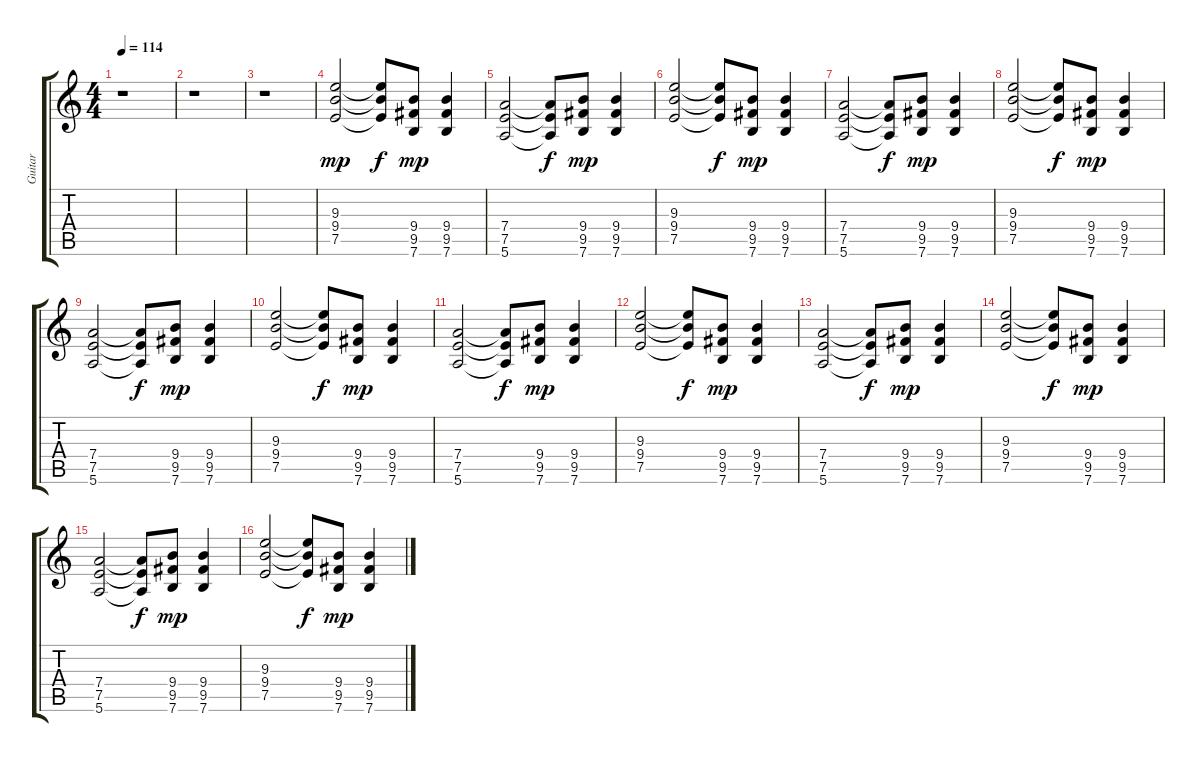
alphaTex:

\track ("Guitar" "Guitar") {instrument overdrivenguitar}
\staff {score tabs}
\tuning (E4 B3 G3 D3 A2 E2) {hide}
\ts (4 4)
\tempo 114
\clef g2
\ks c
r.1{dy mp} |
r.1 |
r.1 |
(9.3 9.4 7.5).2 (9.3{t} 9.4{t} 7.5{t}).8{dy f} (9.4 9.5 7.6).8{dy mp} (9.4 9.5 7.6).4 |
(7.4 7.5 5.6).2 (7.4{t} 7.5{t} 5.6{t}).8{dy f} (9.4 9.5 7.6).8{dy mp} (9.4 9.5 7.6).4 |
(9.3 9.4 7.5).2 (9.3{t} 9.4{t} 7.5{t}).8{dy f} (9.4 9.5 7.6).8{dy mp} (9.4 9.5 7.6).4 |
(7.4 7.5 5.6).2 (7.4{t} 7.5{t} 5.6{t}).8{dy f} (9.4 9.5 7.6).8{dy mp} (9.4 9.5 7.6).4 |
(9.3 9.4 7.5).2 (9.3{t} 9.4{t} 7.5{t}).8{dy f} (9.4 9.5 7.6).8{dy mp} (9.4 9.5 7.6).4 |
(7.4 7.5 5.6).2 (7.4{t} 7.5{t} 5.6{t}).8{dy f} (9.4 9.5 7.6).8{dy mp} (9.4 9.5 7.6).4 |
(9.3 9.4 7.5).2 (9.3{t} 9.4{t} 7.5{t}).8{dy f} (9.4 9.5 7.6).8{dy mp} (9.4 9.5 7.6).4 |
(7.4 7.5 5.6).2 (7.4{t} 7.5{t} 5.6{t}).8{dy f} (9.4 9.5 7.6).8{dy mp} (9.4 9.5 7.6).4 |
(9.3 9.4 7.5).2 (9.3{t} 9.4{t} 7.5{t}).8{dy f} (9.4 9.5 7.6).8{dy mp} (9.4 9.5 7.6).4 |
(7.4 7.5 5.6).2 (7.4{t} 7.5{t} 5.6{t}).8{dy f} (9.4 9.5 7.6).8{dy mp} (9.4 9.5 7.6).4 |
(9.3 9.4 7.5).2 (9.3{t} 9.4{t} 7.5{t}).8{dy f} (9.4 9.5 7.6).8{dy mp} (9.4 9.5 7.6).4 |
(7.4 7.5 5.6).2 (7.4{t} 7.5{t} 5.6{t}).8{dy f} (9.4 9.5 7.6).8{dy mp} (9.4 9.5 7.6).4 |
(9.3 9.4 7.5).2 (9.3{t} 9.4{t} 7.5{t}).8{dy f} (9.4 9.5 7.6).8{dy mp} (9.4 9.5 7.6).4
